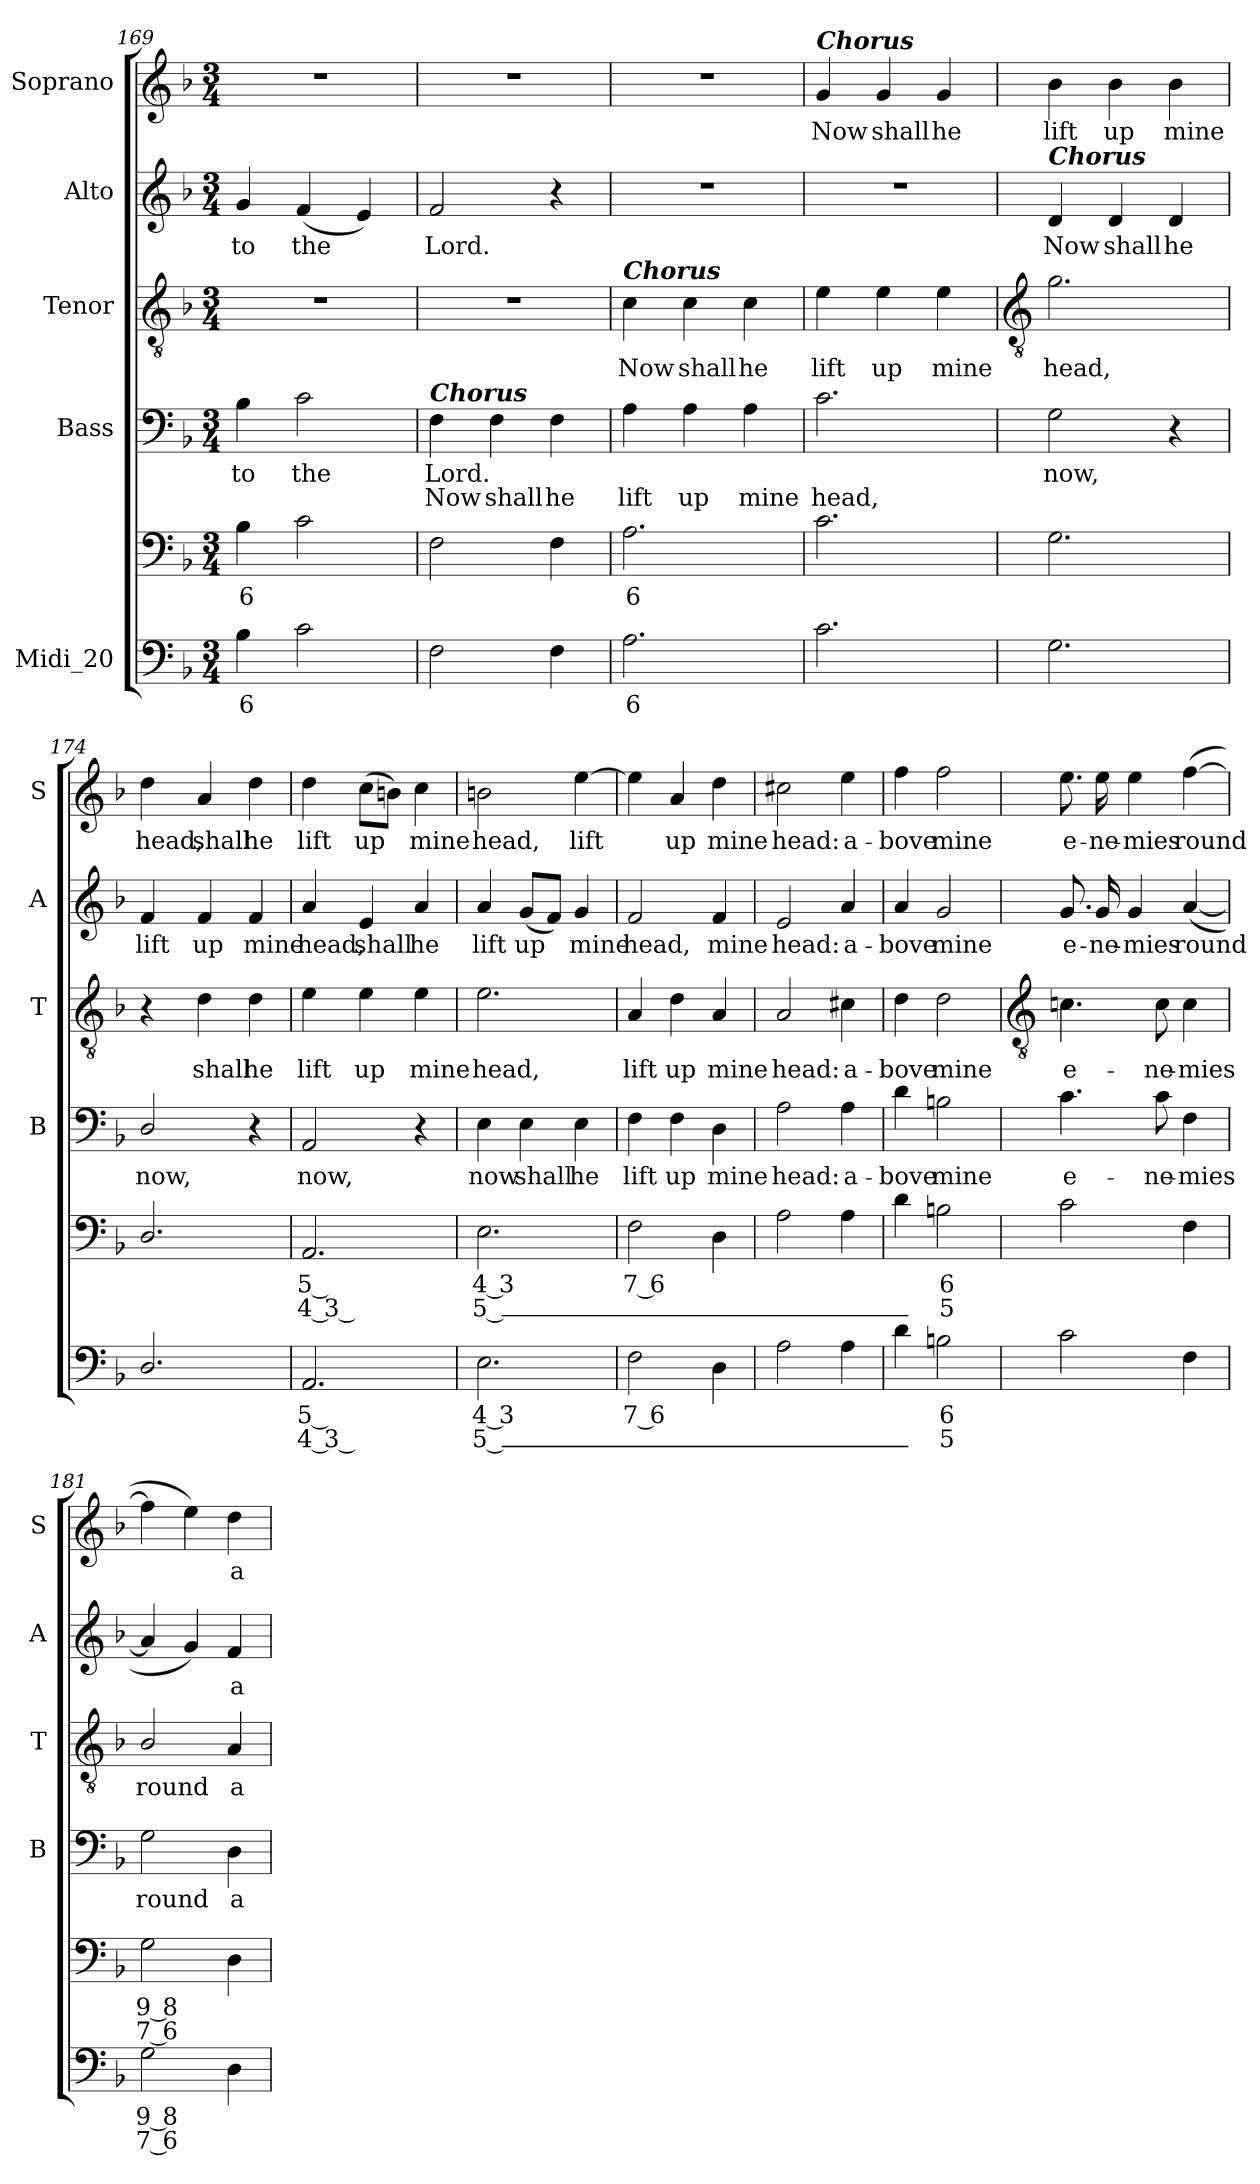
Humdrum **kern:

**kern	**text	**text	**kern	**text	**text	**kern	**text	**text	**kern	**text	**kern	**text	**kern	**text
*part5	*part5	*part5	*part5	*part5	*part5	*part4	*part4	*part4	*part3	*part3	*part2	*part2	*part1	*part1
*staff6	*staff6	*staff6	*staff5	*staff5	*staff5	*staff4	*staff4	*staff4	*staff3	*staff3	*staff2	*staff2	*staff1	*staff1
*I"Midi_20	*	*	*	*	*	*I"Bass	*	*	*I"Tenor	*	*I"Alto	*	*I"Soprano	*
*	*	*	*	*	*	*I'B	*	*	*I'T	*	*I'A	*	*I'S	*
*clefF4	*	*	*clefF4	*	*	*clefF4	*	*	*clefGv2	*	*clefG2	*	*clefG2	*
*k[b-]	*	*	*k[b-]	*	*	*k[b-]	*	*	*k[b-]	*	*k[b-]	*	*k[b-]	*
*F:	*	*	*F:	*	*	*F:	*	*	*F:	*	*F:	*	*F:	*
*M3/4	*	*	*M3/4	*	*	*M3/4	*	*	*M3/4	*	*M3/4	*	*M3/4	*
=169	=169	=169	=169	=169	=169	=169	=169	=169	=169	=169	=169	=169	=169	=169
!	!LO:LY:b	!	!	!LO:LY:b	!	!	!LO:LY:b	!	!LO:N:vis=1	!	!	!LO:LY:b	!LO:N:vis=1	!
4B-	6	.	4B-	6	.	4B-	-to	.	2.r	.	4g	-to	2.r	.
!	!	!	!	!	!	!	!LO:LY:b	!	!	!	!	!LO:LY:b	!	!
2c	.	.	2c	.	.	2c	the	.	.	.	(<4f	the	.	.
.	.	.	.	.	.	.	.	.	.	.	4e)	.	.	.
=170	=170	=170	=170	=170	=170	=170	=170	=170	=170	=170	=170	=170	=170	=170
!	!	!	!	!	!	!LO:TX:a:Bi:t=Chorus	!	!	!	!	!	!	!	!
!	!	!	!	!	!	!	!LO:LY:b	!LO:LY:b	!LO:N:vis=1	!	!	!LO:LY:b	!LO:N:vis=1	!
2F	.	.	2F	.	.	4F	Lord.	Now	2.r	.	2f	Lord.	2.r	.
!	!	!	!	!	!	!	!	!LO:LY:b	!	!	!	!	!	!
.	.	.	.	.	.	4F	.	shall	.	.	.	.	.	.
!	!	!	!	!	!	!	!	!LO:LY:b	!	!	!	!	!	!
4F	.	.	4F	.	.	4F	.	he	.	.	4r	.	.	.
=171	=171	=171	=171	=171	=171	=171	=171	=171	=171	=171	=171	=171	=171	=171
!	!	!	!	!	!	!	!	!	!LO:TX:a:Bi:t=Chorus	!	!	!	!	!
!	!LO:LY:b	!	!	!LO:LY:b	!	!	!	!LO:LY:b	!	!LO:LY:b	!LO:N:vis=1	!	!LO:N:vis=1	!
2.A	6	.	2.A	6	.	4A	.	lift	4c	Now	2.r	.	2.r	.
!	!	!	!	!	!	!	!	!LO:LY:b	!	!LO:LY:b	!	!	!	!
.	.	.	.	.	.	4A	.	up	4c	shall	.	.	.	.
!	!	!	!	!	!	!	!	!LO:LY:b	!	!LO:LY:b	!	!	!	!
.	.	.	.	.	.	4A	.	mine	4c	he	.	.	.	.
=172	=172	=172	=172	=172	=172	=172	=172	=172	=172	=172	=172	=172	=172	=172
!	!	!	!	!	!	!	!	!	!	!	!	!	!LO:TX:a:Bi:t=Chorus	!
!	!	!	!	!	!	!	!	!LO:LY:b	!	!LO:LY:b	!LO:N:vis=1	!	!	!LO:LY:b
2.c	.	.	2.c	.	.	2.c	.	head,	4e	lift	2.r	.	4g	Now
!	!	!	!	!	!	!	!	!	!	!LO:LY:b	!	!	!	!LO:LY:b
.	.	.	.	.	.	.	.	.	4e	up	.	.	4g	shall
!	!	!	!	!	!	!	!	!	!	!LO:LY:b	!	!	!	!LO:LY:b
.	.	.	.	.	.	.	.	.	4e	mine	.	.	4g	he
!!LO:LB:g=z
=173	=173	=173	=173	=173	=173	=173	=173	=173	=173	=173	=173	=173	=173	=173
*	*	*	*	*	*	*	*	*	*clefGv2	*	*	*	*	*
!	!	!	!	!	!	!	!	!	!	!	!LO:TX:a:Bi:t=Chorus	!	!	!
!	!	!	!	!	!	!	!LO:LY:b	!	!	!LO:LY:b	!	!LO:LY:b	!	!LO:LY:b
2.G	.	.	2.G	.	.	2G	now,	.	2.g	head,	4d	Now	4b-	lift
!	!	!	!	!	!	!	!	!	!	!	!	!LO:LY:b	!	!LO:LY:b
.	.	.	.	.	.	.	.	.	.	.	4d	shall	4b-	up
!	!	!	!	!	!	!	!	!	!	!	!	!LO:LY:b	!	!LO:LY:b
.	.	.	.	.	.	4r	.	.	.	.	4d	he	4b-	mine
=174	=174	=174	=174	=174	=174	=174	=174	=174	=174	=174	=174	=174	=174	=174
!	!	!	!	!	!	!	!LO:LY:b	!	!	!	!	!LO:LY:b	!	!LO:LY:b
2.D/	.	.	2.D/	.	.	2D/	now,	.	4r	.	4f	lift	4dd	head,
!	!	!	!	!	!	!	!	!	!	!LO:LY:b	!	!LO:LY:b	!	!LO:LY:b
.	.	.	.	.	.	.	.	.	4d	shall	4f	up	4a	shall
!	!	!	!	!	!	!	!	!	!	!LO:LY:b	!	!LO:LY:b	!	!LO:LY:b
.	.	.	.	.	.	4r	.	.	4d	he	4f	mine	4dd	he
=175	=175	=175	=175	=175	=175	=175	=175	=175	=175	=175	=175	=175	=175	=175
!	!LO:LY:b	!LO:LY:b	!	!LO:LY:b	!LO:LY:b	!	!LO:LY:b	!	!	!LO:LY:b	!	!LO:LY:b	!	!LO:LY:b
2.AA	5__	4 3__	2.AA	5__	4 3__	2AA	now,	.	4e	lift	4a	head,	4dd	lift
!	!	!	!	!	!	!	!	!	!	!LO:LY:b	!	!LO:LY:b	!	!LO:LY:b
.	.	.	.	.	.	.	.	.	4e	up	4e	shall	(>8ccL	up
.	.	.	.	.	.	.	.	.	.	.	.	.	8bnJ)	.
!	!	!	!	!	!	!	!	!	!	!LO:LY:b	!	!LO:LY:b	!	!LO:LY:b
.	.	.	.	.	.	4r	.	.	4e	mine	4a	he	4cc	mine
=176	=176	=176	=176	=176	=176	=176	=176	=176	=176	=176	=176	=176	=176	=176
!	!LO:LY:b	!LO:LY:b	!	!LO:LY:b	!LO:LY:b	!	!LO:LY:b	!	!	!LO:LY:b	!	!LO:LY:b	!	!LO:LY:b
2.E	4 3	5__	2.E	4 3	5__	4E	now	.	2.e	head,	4a	lift	2bn	head,
!	!	!	!	!	!	!	!LO:LY:b	!	!	!	!	!LO:LY:b	!	!
.	.	.	.	.	.	4E	shall	.	.	.	(<8gL	up	.	.
.	.	.	.	.	.	.	.	.	.	.	8fJ)	.	.	.
!	!	!	!	!	!	!	!LO:LY:b	!	!	!	!	!LO:LY:b	!	!LO:LY:b
.	.	.	.	.	.	4E	he	.	.	.	4g	mine	[4ee	lift
=177	=177	=177	=177	=177	=177	=177	=177	=177	=177	=177	=177	=177	=177	=177
!	!LO:LY:b	!	!	!LO:LY:b	!	!	!LO:LY:b	!	!	!LO:LY:b	!	!LO:LY:b	!	!
2F	7 6	.	2F	7 6	.	4F	lift	.	4A	lift	2f	head,	4ee]	.
!	!	!	!	!	!	!	!LO:LY:b	!	!	!LO:LY:b	!	!	!	!LO:LY:b
.	.	.	.	.	.	4F	up	.	4d	up	.	.	4a	up
!	!	!	!	!	!	!	!LO:LY:b	!	!	!LO:LY:b	!	!LO:LY:b	!	!LO:LY:b
4D	.	.	4D	.	.	4D	mine	.	4A	mine	4f	mine	4dd	mine
=178	=178	=178	=178	=178	=178	=178	=178	=178	=178	=178	=178	=178	=178	=178
!	!	!	!	!	!	!	!LO:LY:b	!	!	!LO:LY:b	!	!LO:LY:b	!	!LO:LY:b
2A	.	.	2A	.	.	2A	head:	.	2A	head:	2e	head:	2cc#X	head:
!	!	!	!	!	!	!	!LO:LY:b	!	!	!LO:LY:b	!	!LO:LY:b	!	!LO:LY:b
4A	.	.	4A	.	.	4A	a-	.	4c#X	a-	4a	a-	4ee	a-
=179	=179	=179	=179	=179	=179	=179	=179	=179	=179	=179	=179	=179	=179	=179
!	!	!	!	!	!	!	!LO:LY:b	!	!	!LO:LY:b	!	!LO:LY:b	!	!LO:LY:b
4d	.	.	4d	.	.	4d	-bove	.	4d	-bove	4a	-bove	4ff	-bove
!	!LO:LY:b	!LO:LY:b	!	!LO:LY:b	!LO:LY:b	!	!LO:LY:b	!	!	!LO:LY:b	!	!LO:LY:b	!	!LO:LY:b
2Bn	6	5	2Bn	6	5	2Bn	mine	.	2d	mine	2g	mine	2ff	mine
!!LO:LB:g=z
=180	=180	=180	=180	=180	=180	=180	=180	=180	=180	=180	=180	=180	=180	=180
*	*	*	*	*	*	*	*	*	*clefGv2	*	*	*	*	*
!	!	!	!	!	!	!	!LO:LY:b	!	!	!LO:LY:b	!	!LO:LY:b	!	!LO:LY:b
2c	.	.	2c	.	.	4.c	e-	.	4.cn	e-	8.g	e-	8.ee	e-
!	!	!	!	!	!	!	!	!	!	!	!	!LO:LY:b	!	!LO:LY:b
.	.	.	.	.	.	.	.	.	.	.	16g	-ne-	16ee	-ne-
!	!	!	!	!	!	!	!	!	!	!	!	!LO:LY:b	!	!LO:LY:b
.	.	.	.	.	.	.	.	.	.	.	4g	-mies	4ee	-mies
!	!	!	!	!	!	!	!LO:LY:b	!	!	!LO:LY:b	!	!	!	!
.	.	.	.	.	.	8c	-ne-	.	8c	-ne-	.	.	.	.
!	!	!	!	!	!	!	!LO:LY:b	!	!	!LO:LY:b	!	!LO:LY:b	!	!LO:LY:b
4F	.	.	4F	.	.	4F	-mies	.	4c	-mies	(<[4a	round	(>[4ff	round
=181	=181	=181	=181	=181	=181	=181	=181	=181	=181	=181	=181	=181	=181	=181
!	!LO:LY:b	!LO:LY:b	!	!LO:LY:b	!LO:LY:b	!	!LO:LY:b	!	!	!LO:LY:b	!	!	!	!
2G	9 8	7 6	2G	9 8	7 6	2G	round	.	2B-/	round	4a]	.	4ff]	.
.	.	.	.	.	.	.	.	.	.	.	4g)	.	4ee)	.
!	!	!	!	!	!	!	!LO:LY:b	!	!	!LO:LY:b	!	!LO:LY:b	!	!LO:LY:b
4D	.	.	4D	.	.	4D	a-	.	4A	a-	4f	a-	4dd	a-
=	=	=	=	=	=	=	=	=	=	=	=	=	=	=
*-	*-	*-	*-	*-	*-	*-	*-	*-	*-	*-	*-	*-	*-	*-
